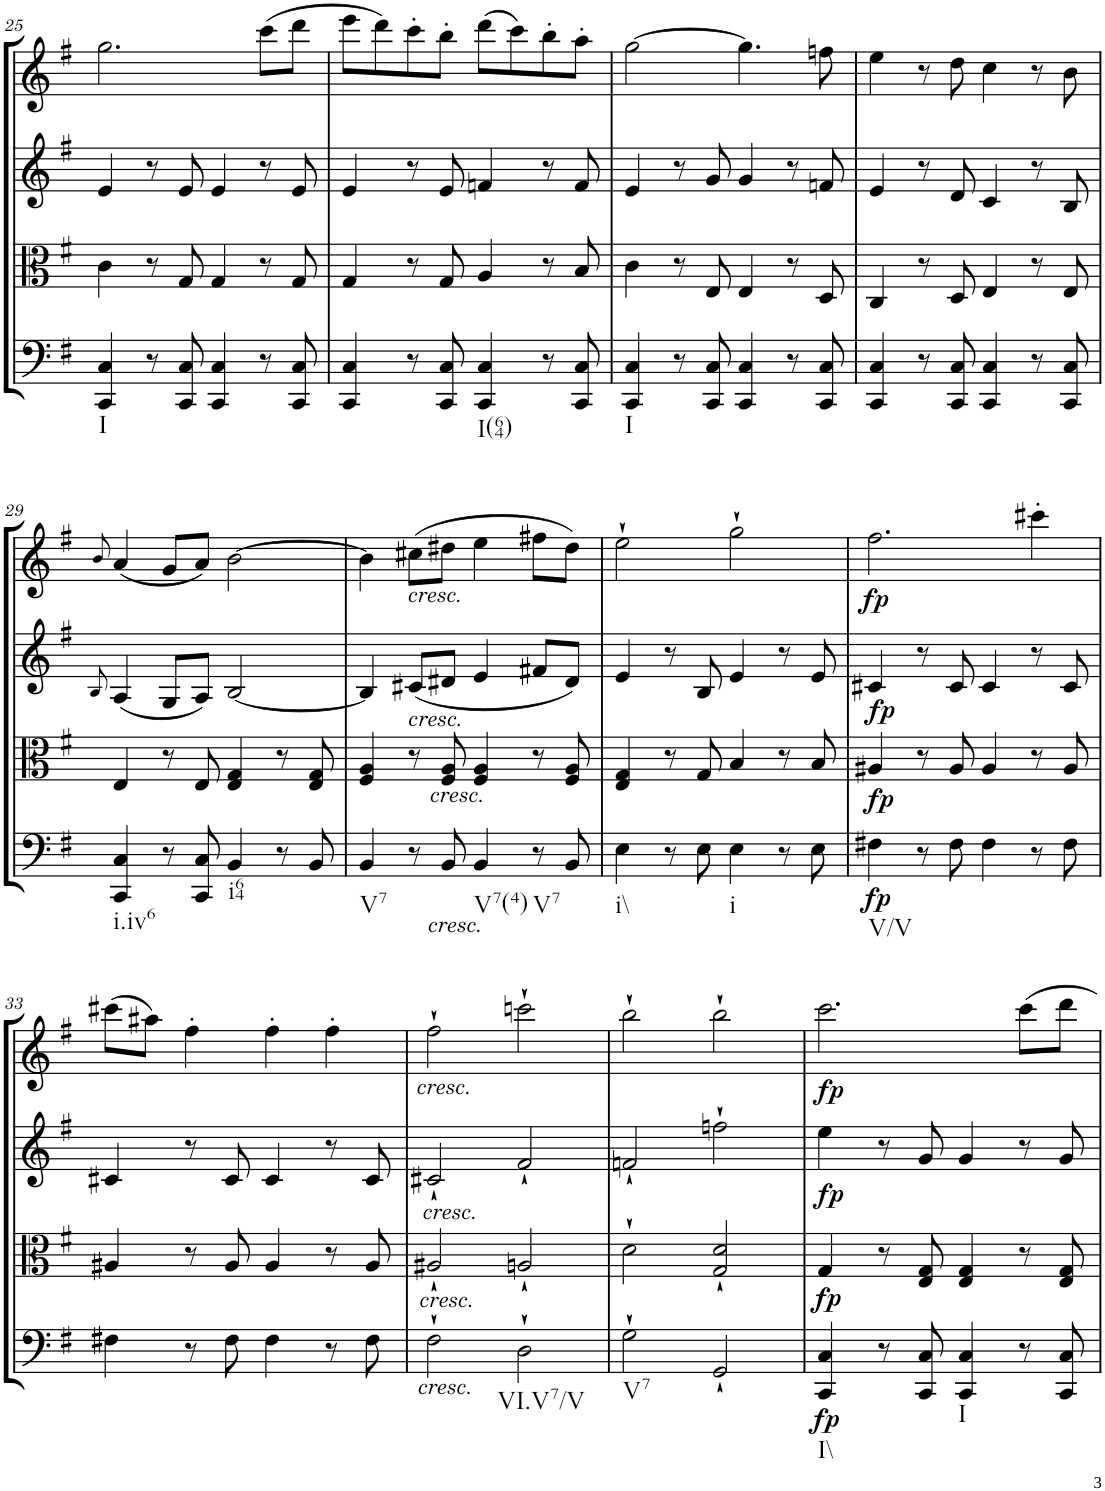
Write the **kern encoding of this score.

**kern	**dynam	**kern	**dynam	**kern	**dynam	**kern	**dynam
*part4	*part4	*part3	*part3	*part2	*part2	*part1	*part1
*staff4	*staff4	*staff3	*staff3	*staff2	*staff2	*staff1	*staff1
*I"Violoncello.	*	*I"Viola	*	*I"Violin II.	*	*I"Violin I.	*
*I'Vc	*	*I'Vla	*	*I'Vln	*	*I'Vln	*
!!LO:PB:g=z
*clefF4	*	*clefC3	*	*clefG2	*	*clefG2	*
*k[f#]	*	*k[f#]	*	*k[f#]	*	*k[f#]	*
*M2/2	*	*M2/2	*	*M2/2	*	*M2/2	*
*met(c|)	*	*met(c|)	*	*met(c|)	*	*met(c|)	*
=25	=25	=25	=25	=25	=25	=25	=25
!LO:TX:b:t=I	!	!	!	!	!	!	!
4CC/ 4C/	.	4c\	.	4e/	.	2.gg\	.
8r	.	8r	.	8r	.	.	.
8CC/ 8C/	.	8G/	.	8e/	.	.	.
4CC/ 4C/	.	4G/	.	4e/	.	.	.
8r	.	8r	.	8r	.	(8ccc\L	.
8CC/ 8C/	.	8G/	.	8e/	.	8ddd\J	.
=26	=26	=26	=26	=26	=26	=26	=26
4CC/ 4C/	.	4G/	.	4e/	.	8eee\L	.
.	.	.	.	.	.	8ddd\)	.
8r	.	8r	.	8r	.	8ccc'\	.
8CC/ 8C/	.	8G/	.	8e/	.	8bb'\J	.
!LO:TX:b:t=I(64)	!	!	!	!	!	!	!
4CC/ 4C/	.	4A/	.	4fn/	.	(8ddd\L	.
.	.	.	.	.	.	8ccc\)	.
8r	.	8r	.	8r	.	8bb'\	.
8CC/ 8C/	.	8B/	.	8f/	.	8aa'\J	.
=27	=27	=27	=27	=27	=27	=27	=27
!LO:TX:b:t=I	!	!	!	!	!	!	!
4CC/ 4C/	.	4c\	.	4e/	.	[2gg\	.
8r	.	8r	.	8r	.	.	.
8CC/ 8C/	.	8E/	.	8g/	.	.	.
4CC/ 4C/	.	4E/	.	4g/	.	4.gg\]	.
8r	.	8r	.	8r	.	.	.
8CC/ 8C/	.	8D/	.	8fn/	.	8ffn\	.
=28	=28	=28	=28	=28	=28	=28	=28
4CC/ 4C/	.	4C/	.	4e/	.	4ee\	.
8r	.	8r	.	8r	.	8r	.
8CC/ 8C/	.	8D/	.	8d/	.	8dd\	.
4CC/ 4C/	.	4E/	.	4c/	.	4cc\	.
8r	.	8r	.	8r	.	8r	.
8CC/ 8C/	.	8E/	.	8B/	.	8b\	.
!!LO:LB:g=z
=29	=29	=29	=29	=29	=29	=29	=29
.	.	.	.	8qB/	.	8qb/	.
!LO:TX:b:t=i.iv6	!	!	!	!	!	!	!
4CC/ 4C/	.	4E/	.	(4A/	.	(4a/	.
8r	.	8r	.	8G/L	.	8g/L	.
8CC/ 8C/	.	8E/	.	8A/J)	.	8a/J)	.
!LO:TX:b:t=i64	!	!	!	!	!	!	!
4BB/	.	4E/ 4G/	.	[2B/	.	[2b\	.
8r	.	8r	.	.	.	.	.
8BB/	.	8E/ 8G/	.	.	.	.	.
=30	=30	=30	=30	=30	=30	=30	=30
!LO:TX:b:t=V7	!	!	!	!	!	!	!
4BB/	.	4F#/ 4A/	.	4B/]	.	4b\]	.
!	!	!	!	!	!	!LO:TX:b:i:t=cresc.	!
!	!	!	!	!LO:TX:b:i:t=cresc.	!	!	!
!	!	!LO:TX:b:i:t=cresc.	!	!	!	!	!
!LO:TX:b:i:t=cresc.	!	!	!	!	!	!	!
8r	.	8r	.	(8c#X/L	.	(8cc#X\L	.
8BB/	.	8F#/ 8A/	.	8d#X/J	.	8dd#X\J	.
!LO:TX:b:t=V7(4)	!	!	!	!	!	!	!
4BB/	.	4F#/ 4A/	.	4e/	.	4ee\	.
!LO:TX:b:t=V7	!	!	!	!	!	!	!
8r	.	8r	.	8f#X/L	.	8ff#X\L	.
8BB/	.	8F#/ 8A/	.	8d#/J)	.	8dd#\J)	.
=31	=31	=31	=31	=31	=31	=31	=31
!LO:TX:b:t=i\\	!	!	!	!	!	!	!
4E\	.	4E/ 4G/	.	4e/	.	2ee`\	.
8r	.	8r	.	8r	.	.	.
8E\	.	8G/	.	8B/	.	.	.
!LO:TX:b:t=i	!	!	!	!	!	!	!
4E\	.	4B/	.	4e/	.	2gg`\	.
8r	.	8r	.	8r	.	.	.
8E\	.	8B/	.	8e/	.	.	.
=32	=32	=32	=32	=32	=32	=32	=32
!LO:TX:b:t=V/V	!	!	!	!	!	!	!
!	!LO:DY:b	!	!LO:DY:b	!	!LO:DY:a	!	!
!	!	!	!	!	!LO:DY:n=1:b	!	!
4F#X\	fp	4A#X/	fp	4c#X/	fp fp	2.ff#\	.
8r	.	8r	.	8r	.	.	.
8F#\	.	8A#/	.	8c#/	.	.	.
4F#\	.	4A#/	.	4c#/	.	.	.
8r	.	8r	.	8r	.	4ccc#X'\	.
8F#\	.	8A#/	.	8c#/	.	.	.
!!LO:LB:g=z
=33	=33	=33	=33	=33	=33	=33	=33
4F#X\	.	4A#X/	.	4c#X/	.	(8ccc#X\L	.
.	.	.	.	.	.	8aa#X\J)	.
8r	.	8r	.	8r	.	4ff#'\	.
8F#\	.	8A#/	.	8c#/	.	.	.
4F#\	.	4A#/	.	4c#/	.	4ff#'\	.
8r	.	8r	.	8r	.	4ff#'\	.
8F#\	.	8A#/	.	8c#/	.	.	.
=34	=34	=34	=34	=34	=34	=34	=34
!	!	!	!	!	!	!LO:TX:b:i:t=cresc.	!
!	!	!	!	!LO:TX:b:i:t=cresc.	!	!	!
!	!	!LO:TX:b:i:t=cresc.	!	!	!	!	!
!LO:TX:b:i:t=cresc.	!	!	!	!	!	!	!
2F#`\	.	2A#X`/	.	2c#X`/	.	2ff#`\	.
!LO:TX:b:t=VI.V7/V	!	!	!	!	!	!	!
2D`\	.	2An`/	.	2f#`/	.	2cccn`\	.
=35	=35	=35	=35	=35	=35	=35	=35
!LO:TX:b:t=V7	!	!	!	!	!	!	!
2G`\	.	2d`\	.	2fn`/	.	2bb`\	.
2GG`/	.	2G/` 2d/`	.	2ffn`\	.	2bb`\	.
=36	=36	=36	=36	=36	=36	=36	=36
!LO:TX:b:t=I\\	!	!	!	!	!	!	!
!	!LO:DY:b	!	!LO:DY:b	!	!LO:DY:b	!	!LO:DY:b
4CC/ 4C/	fp	4G/	fp	4ee\	fp	2.ccc\	fp
8r	.	8r	.	8r	.	.	.
8CC/ 8C/	.	8E/ 8G/	.	8g/	.	.	.
!LO:TX:b:t=I	!	!	!	!	!	!	!
4CC/ 4C/	.	4E/ 4G/	.	4g/	.	.	.
8r	.	8r	.	8r	.	8ccc\L	.
8CC/ 8C/	.	8E/ 8G/	.	8g/	.	8ddd\J	.
=	=	=	=	=	=	=	=
*-	*-	*-	*-	*-	*-	*-	*-
